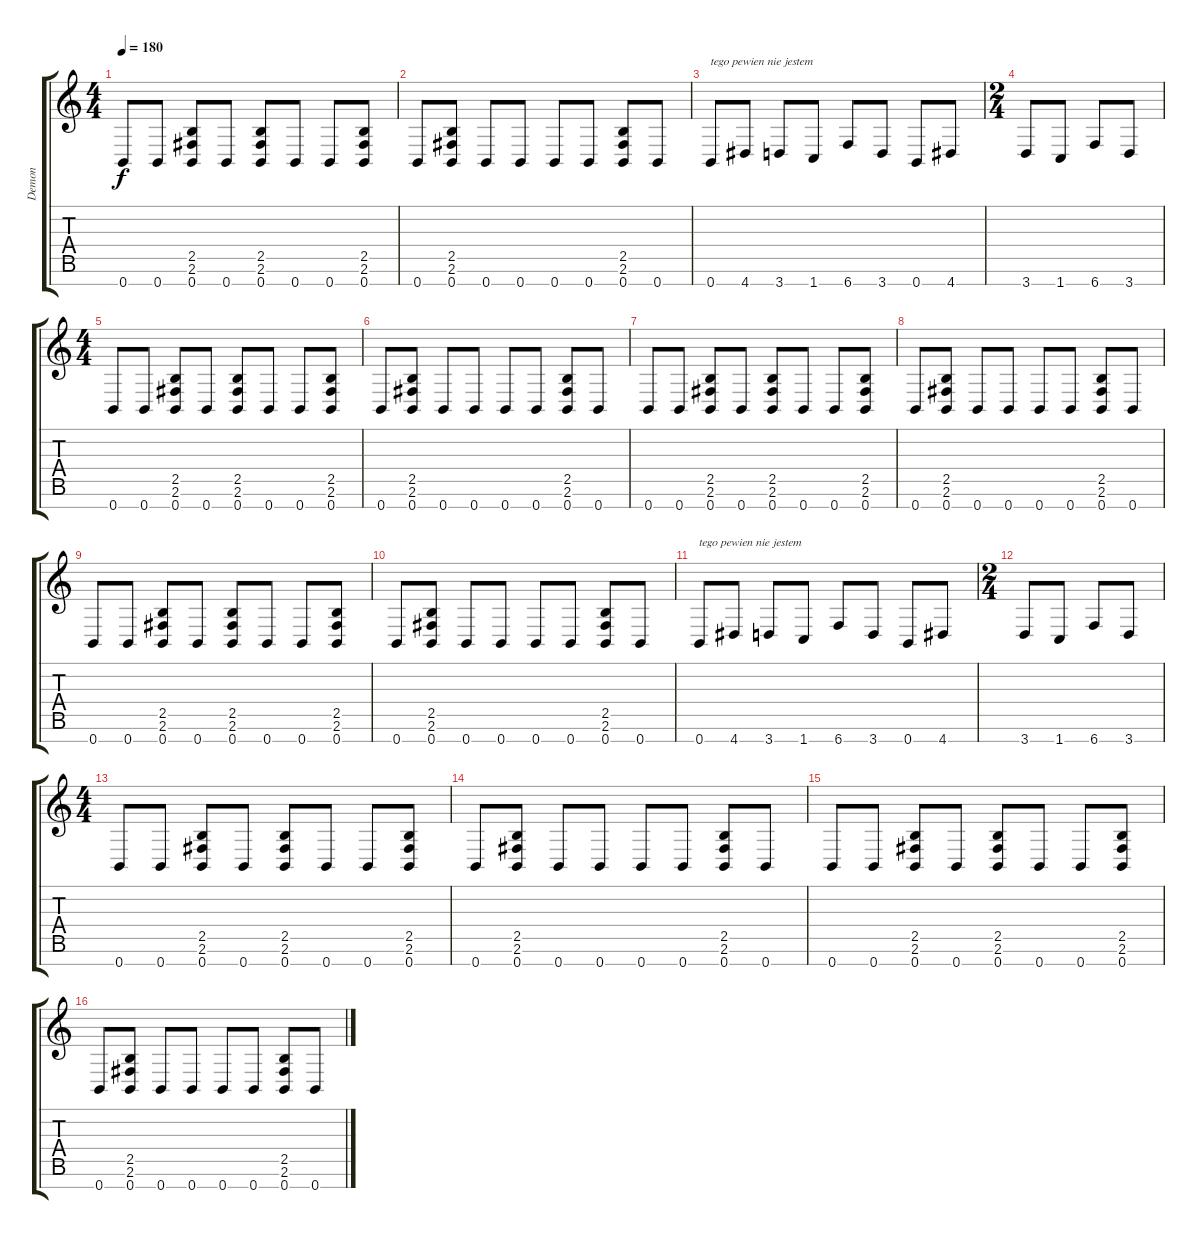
\track ("Demon" "Demon") {instrument overdrivenguitar}
\staff {score tabs}
\tuning (E4 B3 G3 D3 A2 E2 B1) {hide}
\ts (4 4)
\tempo 180
\clef g2
\ks c
0.7.8{dy f} 0.7.8 (2.5 2.6 0.7).8 0.7.8 (2.5 2.6 0.7).8 0.7.8 0.7.8 (2.5 2.6 0.7).8 |
0.7.8 (2.5 2.6 0.7).8 0.7.8 0.7.8 0.7.8 0.7.8 (2.5 2.6 0.7).8 0.7.8 |
0.7.8{txt "tego pewien nie jestem"} 4.7.8 3.7.8 1.7.8 6.7.8 3.7.8 0.7.8 4.7.8 |
\ts (2 4)
3.7.8 1.7.8 6.7.8 3.7.8 |
\ts (4 4)
0.7.8 0.7.8 (2.5 2.6 0.7).8 0.7.8 (2.5 2.6 0.7).8 0.7.8 0.7.8 (2.5 2.6 0.7).8 |
0.7.8 (2.5 2.6 0.7).8 0.7.8 0.7.8 0.7.8 0.7.8 (2.5 2.6 0.7).8 0.7.8 |
0.7.8 0.7.8 (2.5 2.6 0.7).8 0.7.8 (2.5 2.6 0.7).8 0.7.8 0.7.8 (2.5 2.6 0.7).8 |
0.7.8 (2.5 2.6 0.7).8 0.7.8 0.7.8 0.7.8 0.7.8 (2.5 2.6 0.7).8 0.7.8 |
0.7.8 0.7.8 (2.5 2.6 0.7).8 0.7.8 (2.5 2.6 0.7).8 0.7.8 0.7.8 (2.5 2.6 0.7).8 |
0.7.8 (2.5 2.6 0.7).8 0.7.8 0.7.8 0.7.8 0.7.8 (2.5 2.6 0.7).8 0.7.8 |
0.7.8{txt "tego pewien nie jestem"} 4.7.8 3.7.8 1.7.8 6.7.8 3.7.8 0.7.8 4.7.8 |
\ts (2 4)
3.7.8 1.7.8 6.7.8 3.7.8 |
\ts (4 4)
0.7.8 0.7.8 (2.5 2.6 0.7).8 0.7.8 (2.5 2.6 0.7).8 0.7.8 0.7.8 (2.5 2.6 0.7).8 |
0.7.8 (2.5 2.6 0.7).8 0.7.8 0.7.8 0.7.8 0.7.8 (2.5 2.6 0.7).8 0.7.8 |
0.7.8 0.7.8 (2.5 2.6 0.7).8 0.7.8 (2.5 2.6 0.7).8 0.7.8 0.7.8 (2.5 2.6 0.7).8 |
0.7.8 (2.5 2.6 0.7).8 0.7.8 0.7.8 0.7.8 0.7.8 (2.5 2.6 0.7).8 0.7.8
